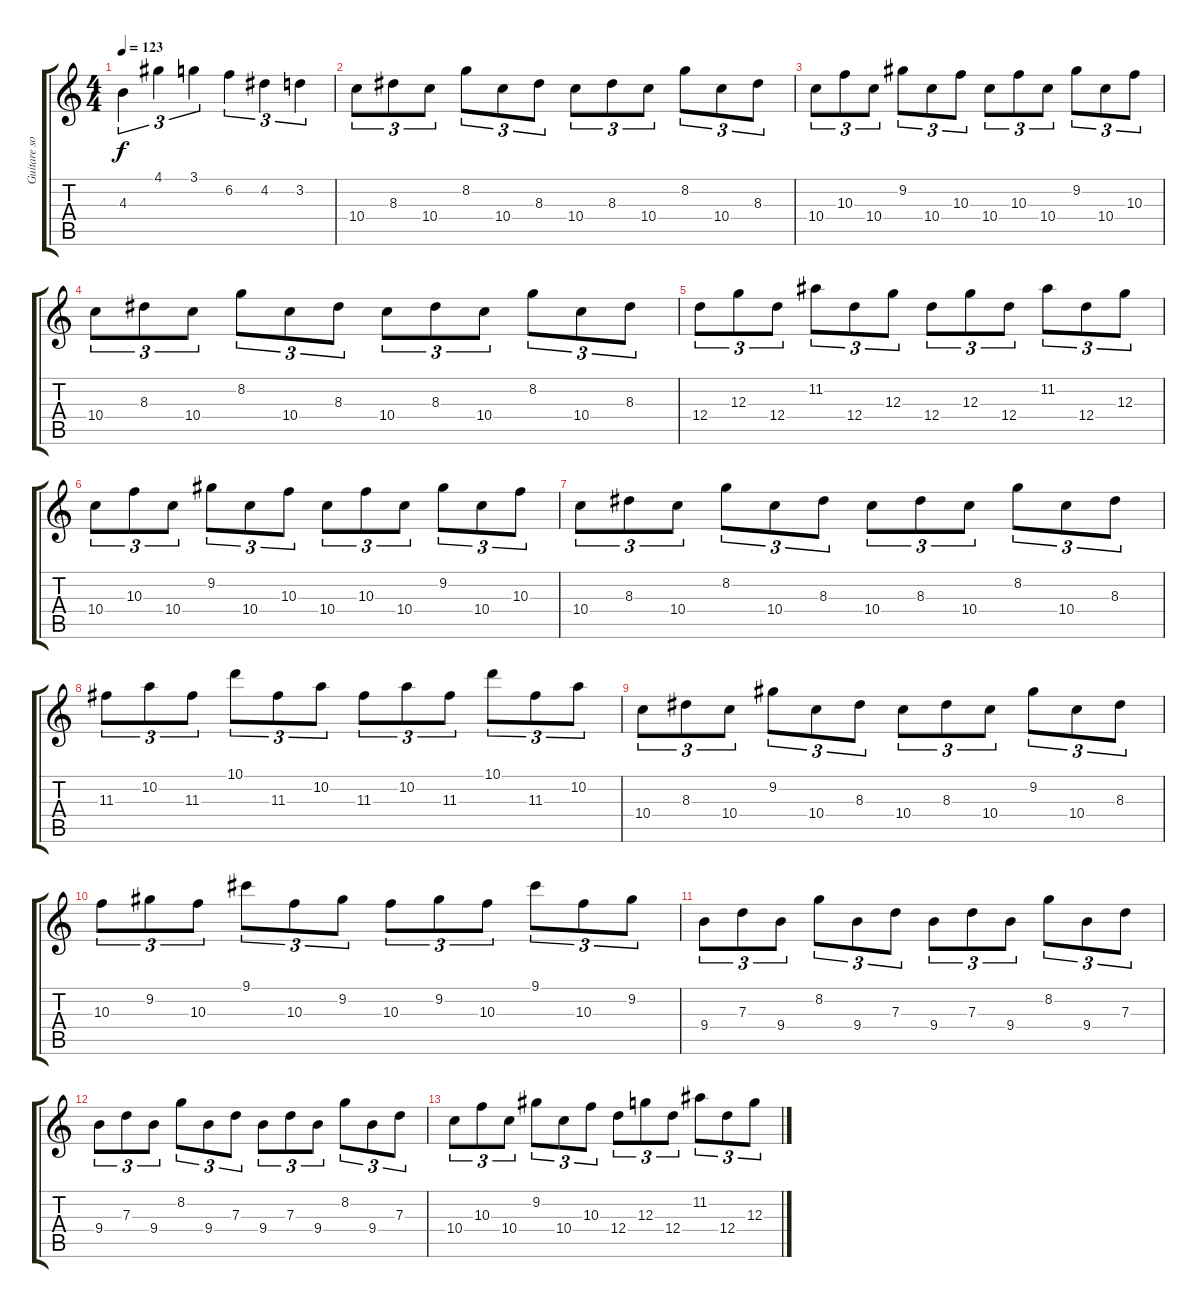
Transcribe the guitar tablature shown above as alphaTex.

\track ("Guitare solo" "Guitare so") {instrument acousticguitarnylon}
\staff {score tabs}
\tuning (E4 B3 G3 D3 A2 E2) {hide}
\ts (4 4)
\tempo 123
\clef g2
\ks c
4.3.4{tu (3 2) dy f} 4.1.4{tu (3 2)} 3.1.4{tu (3 2)} 6.2.4{tu (3 2)} 4.2.4{tu (3 2)} 3.2.4{tu (3 2)} |
10.4.8{tu (3 2)} 8.3.8{tu (3 2)} 10.4.8{tu (3 2)} 8.2.8{tu (3 2)} 10.4.8{tu (3 2)} 8.3.8{tu (3 2)} 10.4.8{tu (3 2)} 8.3.8{tu (3 2)} 10.4.8{tu (3 2)} 8.2.8{tu (3 2)} 10.4.8{tu (3 2)} 8.3.8{tu (3 2)} |
10.4.8{tu (3 2)} 10.3.8{tu (3 2)} 10.4.8{tu (3 2)} 9.2.8{tu (3 2)} 10.4.8{tu (3 2)} 10.3.8{tu (3 2)} 10.4.8{tu (3 2)} 10.3.8{tu (3 2)} 10.4.8{tu (3 2)} 9.2.8{tu (3 2)} 10.4.8{tu (3 2)} 10.3.8{tu (3 2)} |
10.4.8{tu (3 2)} 8.3.8{tu (3 2)} 10.4.8{tu (3 2)} 8.2.8{tu (3 2)} 10.4.8{tu (3 2)} 8.3.8{tu (3 2)} 10.4.8{tu (3 2)} 8.3.8{tu (3 2)} 10.4.8{tu (3 2)} 8.2.8{tu (3 2)} 10.4.8{tu (3 2)} 8.3.8{tu (3 2)} |
12.4.8{tu (3 2)} 12.3.8{tu (3 2)} 12.4.8{tu (3 2)} 11.2.8{tu (3 2)} 12.4.8{tu (3 2)} 12.3.8{tu (3 2)} 12.4.8{tu (3 2)} 12.3.8{tu (3 2)} 12.4.8{tu (3 2)} 11.2.8{tu (3 2)} 12.4.8{tu (3 2)} 12.3.8{tu (3 2)} |
10.4.8{tu (3 2)} 10.3.8{tu (3 2)} 10.4.8{tu (3 2)} 9.2.8{tu (3 2)} 10.4.8{tu (3 2)} 10.3.8{tu (3 2)} 10.4.8{tu (3 2)} 10.3.8{tu (3 2)} 10.4.8{tu (3 2)} 9.2.8{tu (3 2)} 10.4.8{tu (3 2)} 10.3.8{tu (3 2)} |
10.4.8{tu (3 2)} 8.3.8{tu (3 2)} 10.4.8{tu (3 2)} 8.2.8{tu (3 2)} 10.4.8{tu (3 2)} 8.3.8{tu (3 2)} 10.4.8{tu (3 2)} 8.3.8{tu (3 2)} 10.4.8{tu (3 2)} 8.2.8{tu (3 2)} 10.4.8{tu (3 2)} 8.3.8{tu (3 2)} |
11.3.8{tu (3 2)} 10.2.8{tu (3 2)} 11.3.8{tu (3 2)} 10.1.8{tu (3 2)} 11.3.8{tu (3 2)} 10.2.8{tu (3 2)} 11.3.8{tu (3 2)} 10.2.8{tu (3 2)} 11.3.8{tu (3 2)} 10.1.8{tu (3 2)} 11.3.8{tu (3 2)} 10.2.8{tu (3 2)} |
10.4.8{tu (3 2)} 8.3.8{tu (3 2)} 10.4.8{tu (3 2)} 9.2.8{tu (3 2)} 10.4.8{tu (3 2)} 8.3.8{tu (3 2)} 10.4.8{tu (3 2)} 8.3.8{tu (3 2)} 10.4.8{tu (3 2)} 9.2.8{tu (3 2)} 10.4.8{tu (3 2)} 8.3.8{tu (3 2)} |
10.3.8{tu (3 2)} 9.2.8{tu (3 2)} 10.3.8{tu (3 2)} 9.1.8{tu (3 2)} 10.3.8{tu (3 2)} 9.2.8{tu (3 2)} 10.3.8{tu (3 2)} 9.2.8{tu (3 2)} 10.3.8{tu (3 2)} 9.1.8{tu (3 2)} 10.3.8{tu (3 2)} 9.2.8{tu (3 2)} |
9.4.8{tu (3 2)} 7.3.8{tu (3 2)} 9.4.8{tu (3 2)} 8.2.8{tu (3 2)} 9.4.8{tu (3 2)} 7.3.8{tu (3 2)} 9.4.8{tu (3 2)} 7.3.8{tu (3 2)} 9.4.8{tu (3 2)} 8.2.8{tu (3 2)} 9.4.8{tu (3 2)} 7.3.8{tu (3 2)} |
9.4.8{tu (3 2)} 7.3.8{tu (3 2)} 9.4.8{tu (3 2)} 8.2.8{tu (3 2)} 9.4.8{tu (3 2)} 7.3.8{tu (3 2)} 9.4.8{tu (3 2)} 7.3.8{tu (3 2)} 9.4.8{tu (3 2)} 8.2.8{tu (3 2)} 9.4.8{tu (3 2)} 7.3.8{tu (3 2)} |
10.4.8{tu (3 2)} 10.3.8{tu (3 2)} 10.4.8{tu (3 2)} 9.2.8{tu (3 2)} 10.4.8{tu (3 2)} 10.3.8{tu (3 2)} 12.4.8{tu (3 2)} 12.3.8{tu (3 2)} 12.4.8{tu (3 2)} 11.2.8{tu (3 2)} 12.4.8{tu (3 2)} 12.3.8{tu (3 2)}
